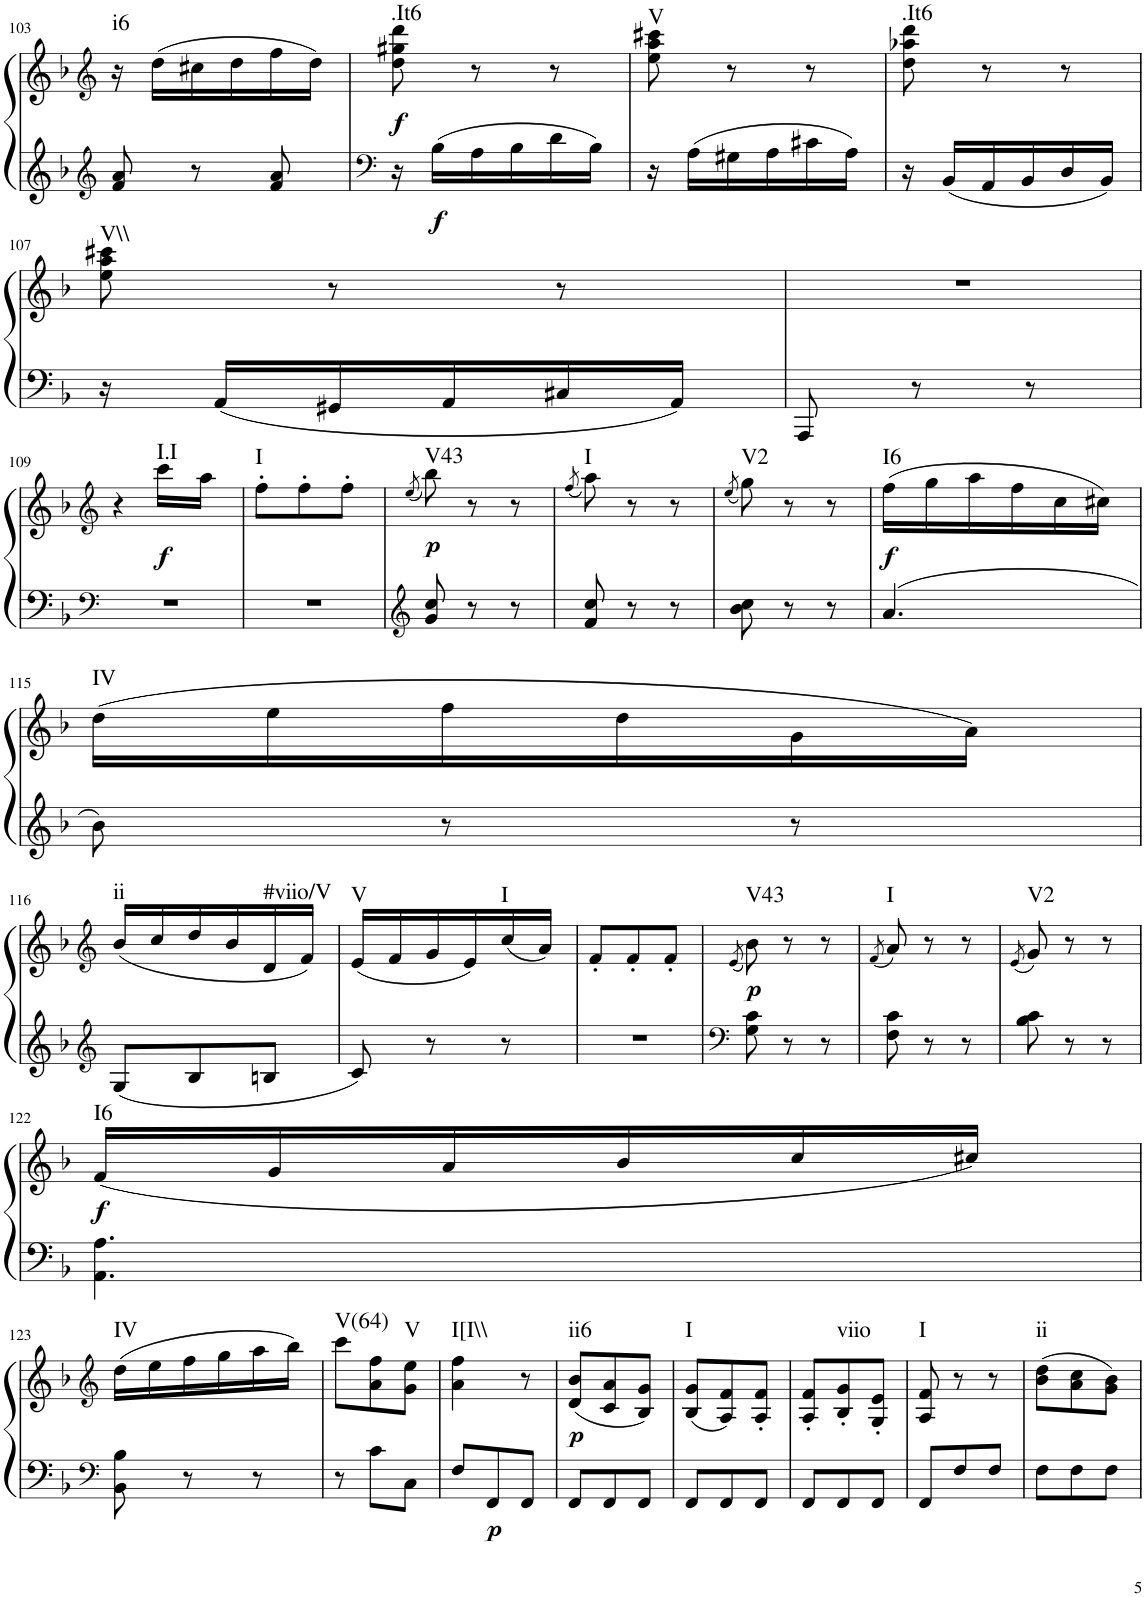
**kern	**kern	**dynam	**harte
*part1	*part1	*part1	*part1
*staff2	*staff1	*staff1/2	*
*I"Klavier linke Hand	*	*	*
!!LO:PB:g=z
*clefG2	*clefG2	*	*
*k[b-]	*k[b-]	*	*
*M3/8	*M3/8	*	*
=103	=103	=103	=103
!	!	!	!LO:H:kt=i6
8f/ 8a/	16r	.	N
.	(16dd\LL	.	.
8r	16cc#X\	.	.
.	16dd\	.	.
8f/ 8a/	16ff\	.	.
.	16dd\JJ)	.	.
=104	=104	=104	=104
*clefF4	*	*	*
!	!	!LO:DY:b	!LO:H:kt=.It6
16r	8dd\ 8gg#X\ 8ddd\	f	N
!	!	!LO:DY:b=2	!
16B-\LL	.	f	.
16A\	8r	.	.
16B-\	.	.	.
16d\	8r	.	.
16B-\JJ	.	.	.
=105	=105	=105	=105
!	!	!	!LO:H:kt=V
16r	8ee\ 8aa\ 8ccc#X\	.	N
16A\LL	.	.	.
16G#X\	8r	.	.
16A\	.	.	.
16c#X\	8r	.	.
16A\JJ	.	.	.
=106	=106	=106	=106
!	!	!	!LO:H:kt=.It6
16r	8dd\ 8aa-X\ 8ddd\	.	N
16BB-/LL	.	.	.
16AA/	8r	.	.
16BB-/	.	.	.
16D/	8r	.	.
16BB-/JJ	.	.	.
!!LO:LB:g=z
=107	=107	=107	=107
!	!	!	!LO:H:kt=V\\
16r	8ee\ 8aa\ 8ccc#X\	.	N
16AA/LL	.	.	.
16GG#X/	8r	.	.
16AA/	.	.	.
16C#X/	8r	.	.
16AA/JJ	.	.	.
=108	=108	=108	=108
8AAA/	4.r	.	.
8r	.	.	.
8r	.	.	.
!!LO:LB:g=z
=109	=109	=109	=109
*clefF4	*clefG2	*	*
4.r	4r	.	.
!	!	!LO:DY:b	!LO:H:kt=I.I
.	16ccc\LL	f	N
.	16aa\JJ	.	.
=110	=110	=110	=110
!	!	!	!LO:H:kt=I
4.r	8ff'\L	.	N
.	8ff'\	.	.
.	8ff'\J	.	.
=111	=111	=111	=111
*clefG2	*	*	*
.	(8qee/	.	.
!	!	!LO:DY:b	!LO:H:kt=V43
8g/ 8cc/	8bb-\)	p	N
8r	8r	.	.
8r	8r	.	.
=112	=112	=112	=112
.	(8qff/	.	.
!	!	!	!LO:H:kt=I
8f/ 8cc/	8aa\)	.	N
8r	8r	.	.
8r	8r	.	.
=113	=113	=113	=113
.	(8qee/	.	.
!	!	!	!LO:H:kt=V2
8b-\ 8cc\	8gg\)	.	N
8r	8r	.	.
8r	8r	.	.
=114	=114	=114	=114
!	!	!LO:DY:b	!LO:H:kt=I6
4.a/	(16ff\LL	f	N
.	16gg\	.	.
.	16aa\	.	.
.	16ff\	.	.
.	16cc\	.	.
.	16cc#X\JJ)	.	.
!!LO:LB:g=z
=115	=115	=115	=115
!	!	!	!LO:H:kt=IV
8b-\	(16dd\LL	.	N
.	16ee\	.	.
8r	16ff\	.	.
.	16dd\	.	.
8r	16g\	.	.
.	16a\JJ)	.	.
!!LO:LB:g=z
=116	=116	=116	=116
*clefG2	*clefG2	*	*
!	!	!	!LO:H:kt=ii
8G/L	(16b-/LL	.	N
.	16cc/	.	.
8B-/	16dd/	.	.
.	16b-/	.	.
!	!	!	!LO:H:kt=#viio/V
8Bn/J	16d/	.	N
.	16f/JJ)	.	.
=117	=117	=117	=117
!	!	!	!LO:H:kt=V
8c/	(16e/LL	.	N
.	16f/	.	.
8r	16g/	.	.
.	16e/)	.	.
!	!	!	!LO:H:kt=I
8r	(16cc/	.	N
.	16a/JJ)	.	.
=118	=118	=118	=118
4.r	8f'/L	.	.
.	8f'/	.	.
.	8f'/J	.	.
=119	=119	=119	=119
*clefF4	*	*	*
.	(8qe/	.	.
!	!	!LO:DY:b	!LO:H:kt=V43
8G\ 8c\	8b-\)	p	N
8r	8r	.	.
8r	8r	.	.
=120	=120	=120	=120
.	(8qf/	.	.
!	!	!	!LO:H:kt=I
8F\ 8c\	8a/)	.	N
8r	8r	.	.
8r	8r	.	.
=121	=121	=121	=121
.	(8qe/	.	.
!	!	!	!LO:H:kt=V2
8B-\ 8c\	8g/)	.	N
8r	8r	.	.
8r	8r	.	.
!!LO:LB:g=z
=122	=122	=122	=122
!	!	!LO:DY:b	!LO:H:kt=I6
4.AA\ 4.A\	(16f/LL	f	N
.	16g/	.	.
.	16a/	.	.
.	16b-/	.	.
.	16cc/	.	.
.	16cc#X/JJ)	.	.
!!LO:LB:g=z
=123	=123	=123	=123
*clefF4	*clefG2	*	*
!	!	!	!LO:H:kt=IV
8BB-\ 8B-\	(16dd\LL	.	N
.	16ee\	.	.
8r	16ff\	.	.
.	16gg\	.	.
8r	16aa\	.	.
.	16bb-\JJ)	.	.
=124	=124	=124	=124
!	!	!	!LO:H:kt=V(64)
8r	8ccc\L	.	N
8c\L	8a\ 8ff\	.	.
!	!	!	!LO:H:kt=V
8C\J	8g\ 8ee\J	.	N
=125	=125	=125	=125
!	!	!	!LO:H:kt=I[I\\
8F/L	4a\ 4ff\	.	N
!	!	!LO:DY:b=2	!
8FF/	.	p	.
8FF/J	8r	.	.
=126	=126	=126	=126
!	!	!LO:DY:b	!LO:H:kt=ii6
8FF/L	(8d/ 8b-/L	p	N
8FF/	8c/ 8a/	.	.
8FF/J	8B-/ 8g/J)	.	.
=127	=127	=127	=127
!	!	!	!LO:H:kt=I
8FF/L	(8B-/ 8g/L	.	N
8FF/	8A/ 8f/)	.	.
8FF/J	8A/' 8f/'J	.	.
=128	=128	=128	=128
8FF/L	8A/' 8f/'L	.	.
!	!	!	!LO:H:kt=viio
8FF/	8B-/' 8g/'	.	N
8FF/J	8G/' 8e/'J	.	.
=129	=129	=129	=129
!	!	!	!LO:H:kt=I
8FF/L	8A/ 8f/	.	N
8F/	8r	.	.
8F/J	8r	.	.
=130	=130	=130	=130
!	!	!	!LO:H:kt=ii
8F\L	(8b-\ 8dd\L	.	N
8F\	8a\ 8cc\	.	.
8F\J	8g\ 8b-\J)	.	.
=	=	=	=
*-	*-	*-	*-
